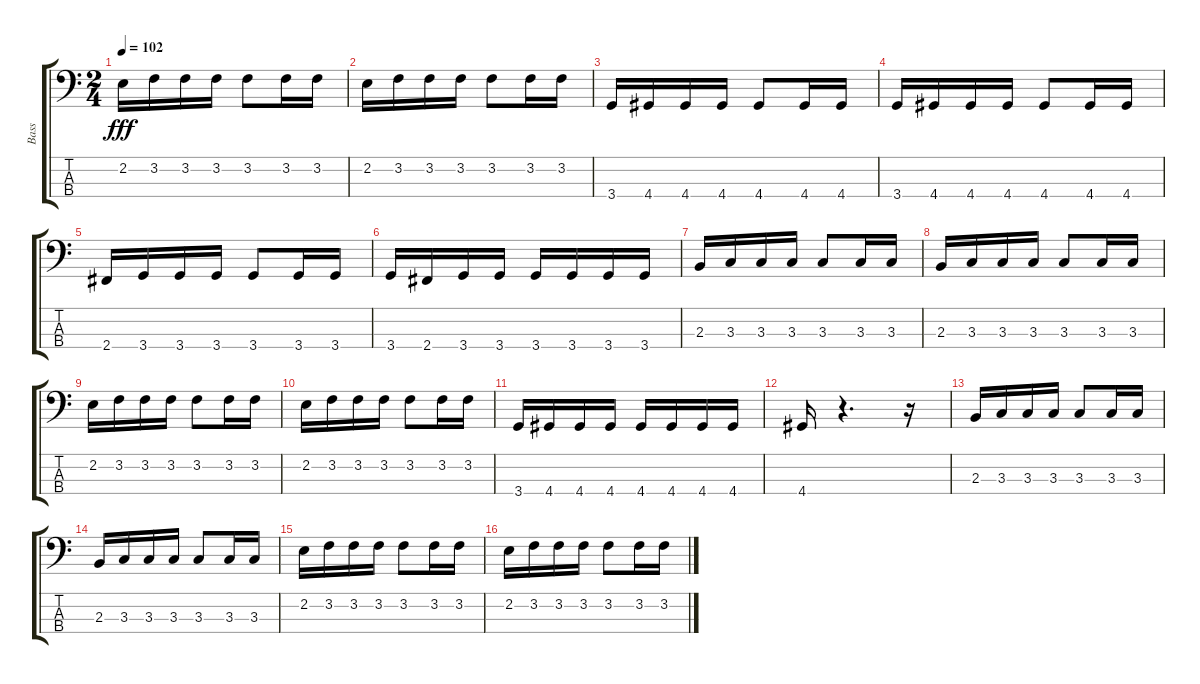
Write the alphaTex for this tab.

\track ("Bass" "Bass") {instrument fretlessbass}
\staff {score tabs}
\tuning (G2 D2 A1 E1) {hide}
\ts (2 4)
\tempo 102
\clef f4
\ks c
2.2.16{dy fff} 3.2.16 3.2.16 3.2.16 3.2.8 3.2.16 3.2.16 |
2.2.16 3.2.16 3.2.16 3.2.16 3.2.8 3.2.16 3.2.16 |
3.4.16 4.4.16 4.4.16 4.4.16 4.4.8 4.4.16 4.4.16 |
3.4.16 4.4.16 4.4.16 4.4.16 4.4.8 4.4.16 4.4.16 |
2.4.16 3.4.16 3.4.16 3.4.16 3.4.8 3.4.16 3.4.16 |
3.4.16 2.4.16 3.4.16 3.4.16 3.4.16 3.4.16 3.4.16 3.4.16 |
2.3.16 3.3.16 3.3.16 3.3.16 3.3.8 3.3.16 3.3.16 |
2.3.16 3.3.16 3.3.16 3.3.16 3.3.8 3.3.16 3.3.16 |
2.2.16 3.2.16 3.2.16 3.2.16 3.2.8 3.2.16 3.2.16 |
2.2.16 3.2.16 3.2.16 3.2.16 3.2.8 3.2.16 3.2.16 |
3.4.16 4.4.16 4.4.16 4.4.16 4.4.16 4.4.16 4.4.16 4.4.16 |
4.4.16 r.4{d} r.16 |
2.3.16 3.3.16 3.3.16 3.3.16 3.3.8 3.3.16 3.3.16 |
2.3.16 3.3.16 3.3.16 3.3.16 3.3.8 3.3.16 3.3.16 |
2.2.16 3.2.16 3.2.16 3.2.16 3.2.8 3.2.16 3.2.16 |
2.2.16 3.2.16 3.2.16 3.2.16 3.2.8 3.2.16 3.2.16
